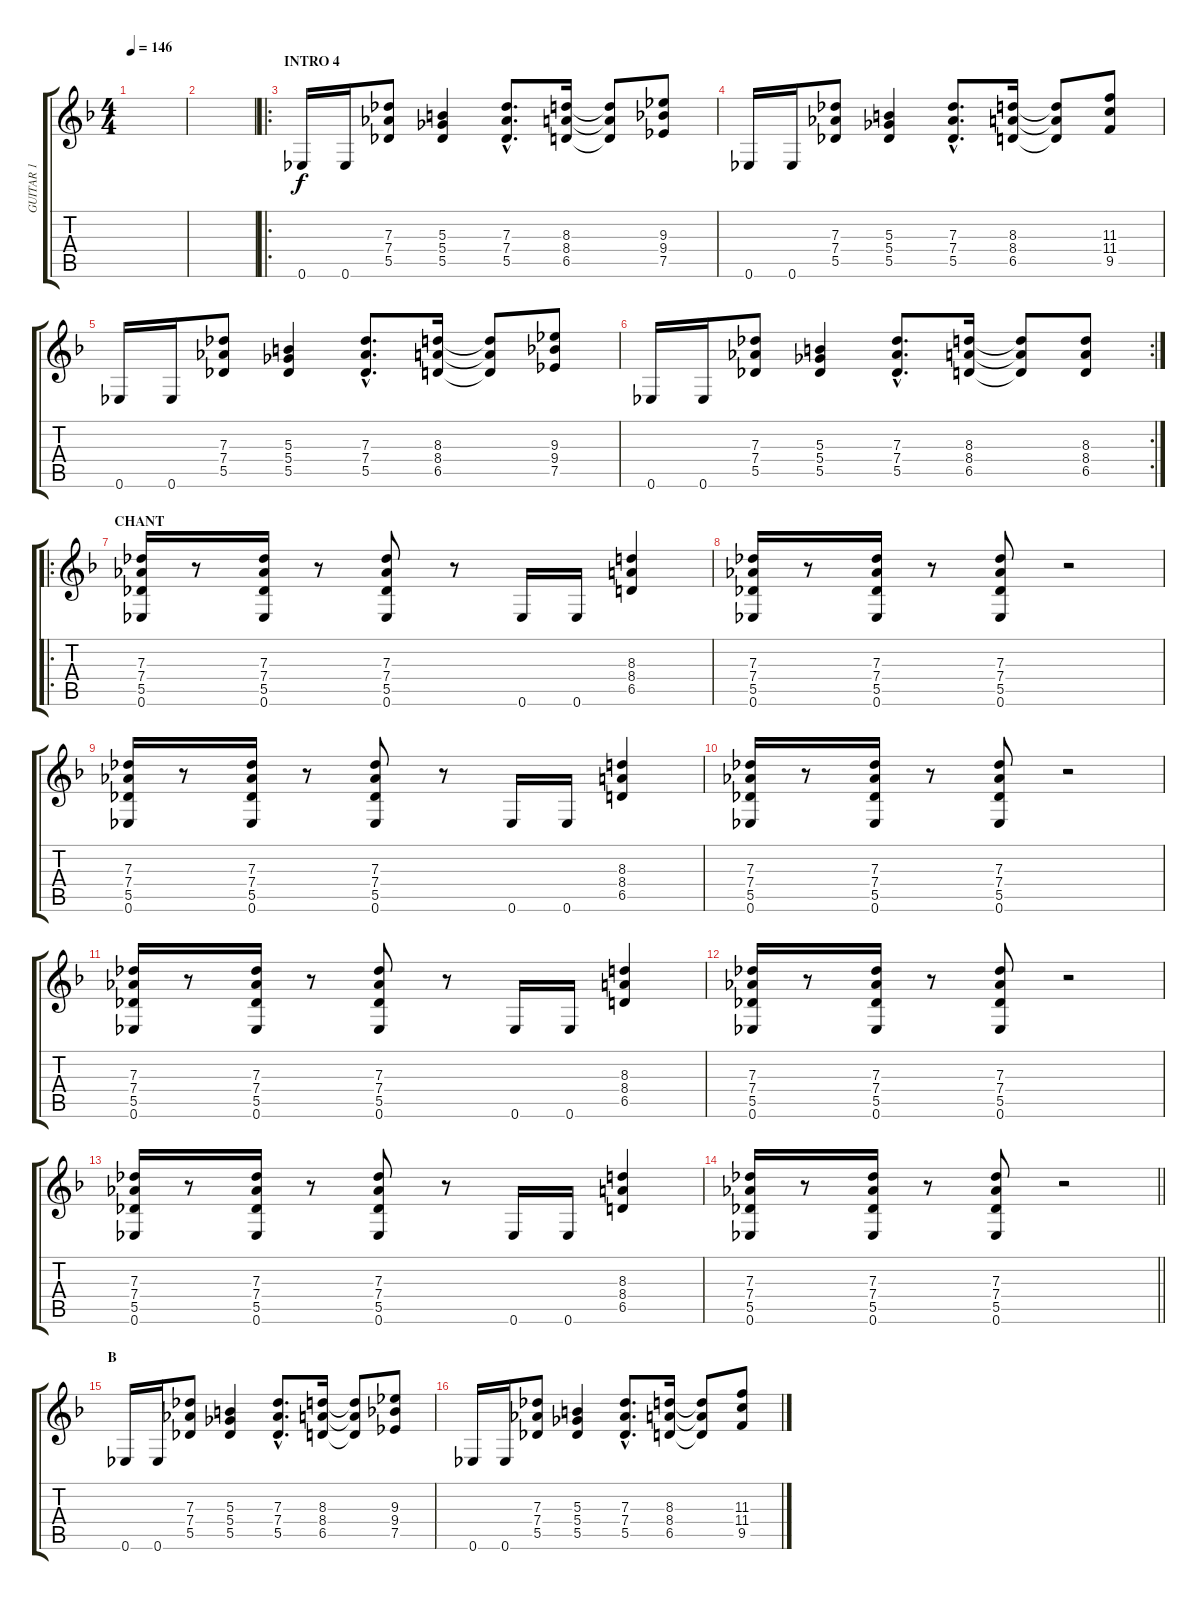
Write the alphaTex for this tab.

\track ("GUITAR 1" "GUITAR 1") {instrument distortionguitar}
\staff {score tabs}
\tuning (D4 Bb3 Gb3 Db3 Ab2 Eb2) {hide}
\ts (4 4)
\tempo 146
\clef g2
\ks dminor
|
|
\ro
\section ("" "INTRO 4")
0.6.16 0.6.16 (7.3 7.4 5.5).8 (5.3 5.4 5.5).4 (7.3{hac} 7.4{hac} 5.5{hac}).8{d} (8.3 8.4 6.5).16 (8.3{t} 8.4{t} 6.5{t}).8 (9.3 9.4 7.5).8 |
0.6.16 0.6.16 (7.3 7.4 5.5).8 (5.3 5.4 5.5).4 (7.3{hac} 7.4{hac} 5.5{hac}).8{d} (8.3 8.4 6.5).16 (8.3{t} 8.4{t} 6.5{t}).8 (11.3 11.4 9.5).8 |
0.6.16 0.6.16 (7.3 7.4 5.5).8 (5.3 5.4 5.5).4 (7.3{hac} 7.4{hac} 5.5{hac}).8{d} (8.3 8.4 6.5).16 (8.3{t} 8.4{t} 6.5{t}).8 (9.3 9.4 7.5).8 |
\rc 2
0.6.16 0.6.16 (7.3 7.4 5.5).8 (5.3 5.4 5.5).4 (7.3{hac} 7.4{hac} 5.5{hac}).8{d} (8.3 8.4 6.5).16 (8.3{t} 8.4{t} 6.5{t}).8 (8.3 8.4 6.5).8 |
\ro
\section ("" "CHANT")
(7.3 7.4 5.5 0.6).16 r.8 (7.3 7.4 5.5 0.6).16 r.8 (7.3 7.4 5.5 0.6).8 r.8 0.6.16 0.6.16 (8.3 8.4 6.5).4 |
(7.3 7.4 5.5 0.6).16 r.8 (7.3 7.4 5.5 0.6).16 r.8 (7.3 7.4 5.5 0.6).8 r.2 |
(7.3 7.4 5.5 0.6).16 r.8 (7.3 7.4 5.5 0.6).16 r.8 (7.3 7.4 5.5 0.6).8 r.8 0.6.16 0.6.16 (8.3 8.4 6.5).4 |
(7.3 7.4 5.5 0.6).16 r.8 (7.3 7.4 5.5 0.6).16 r.8 (7.3 7.4 5.5 0.6).8 r.2 |
(7.3 7.4 5.5 0.6).16 r.8 (7.3 7.4 5.5 0.6).16 r.8 (7.3 7.4 5.5 0.6).8 r.8 0.6.16 0.6.16 (8.3 8.4 6.5).4 |
(7.3 7.4 5.5 0.6).16 r.8 (7.3 7.4 5.5 0.6).16 r.8 (7.3 7.4 5.5 0.6).8 r.2 |
(7.3 7.4 5.5 0.6).16 r.8 (7.3 7.4 5.5 0.6).16 r.8 (7.3 7.4 5.5 0.6).8 r.8 0.6.16 0.6.16 (8.3 8.4 6.5).4 |
\barLineRight lightlight
(7.3 7.4 5.5 0.6).16 r.8 (7.3 7.4 5.5 0.6).16 r.8 (7.3 7.4 5.5 0.6).8 r.2 |
\section ("" "B")
0.6.16 0.6.16 (7.3 7.4 5.5).8 (5.3 5.4 5.5).4 (7.3{hac} 7.4{hac} 5.5{hac}).8{d} (8.3 8.4 6.5).16 (8.3{t} 8.4{t} 6.5{t}).8 (9.3 9.4 7.5).8 |
0.6.16 0.6.16 (7.3 7.4 5.5).8 (5.3 5.4 5.5).4 (7.3{hac} 7.4{hac} 5.5{hac}).8{d} (8.3 8.4 6.5).16 (8.3{t} 8.4{t} 6.5{t}).8 (11.3 11.4 9.5).8
